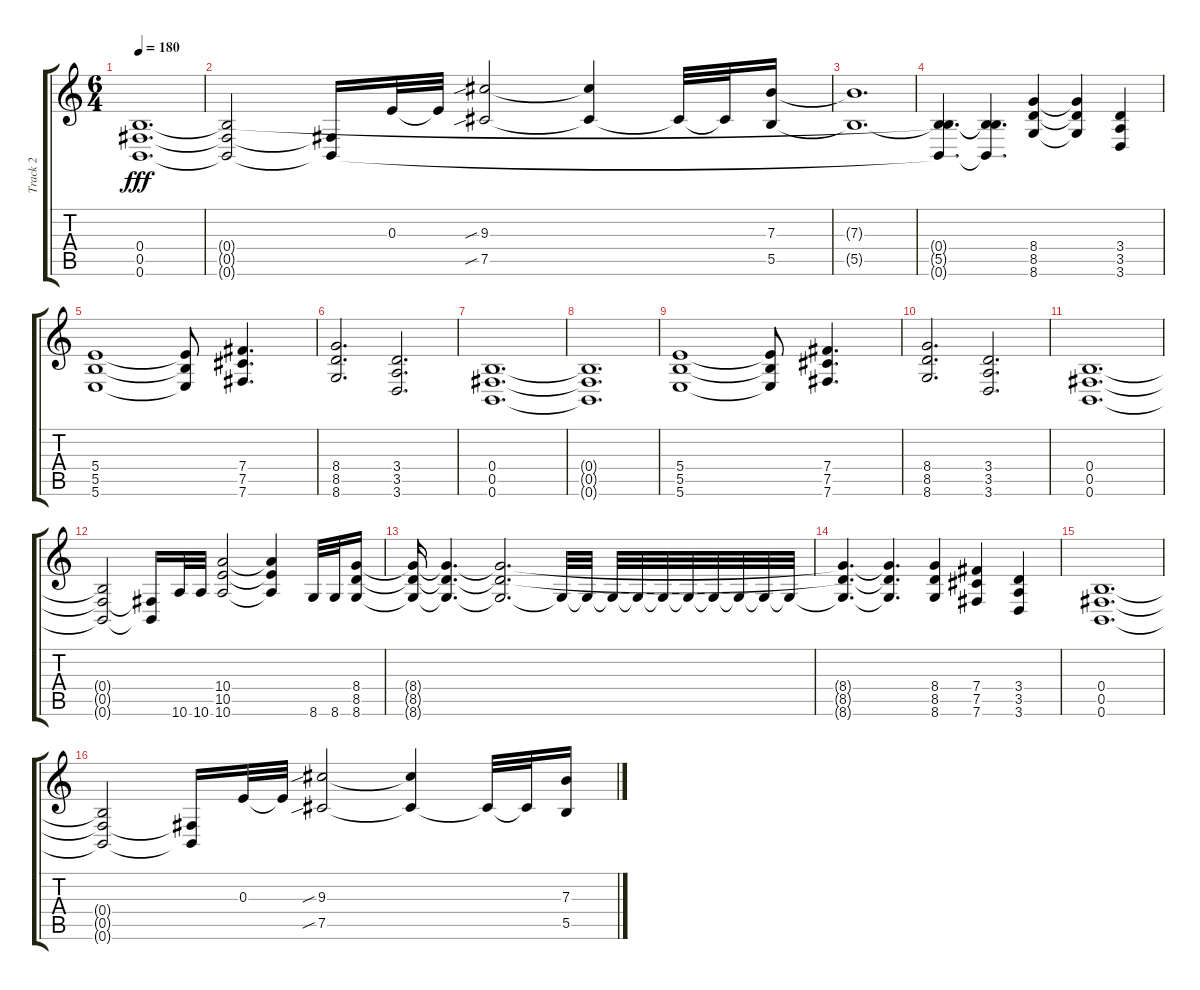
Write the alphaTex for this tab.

\track ("Track 2" "Track 2") {instrument distortionguitar}
\staff {score tabs}
\tuning (Db4 Ab3 E3 B2 Gb2 B1) {hide}
\ts (6 4)
\tempo 180
\clef g2
\ks c
(0.4 0.5 0.6).1{d dy fff} |
(0.4{t} 0.5{t} 0.6{t}).2 (0.5{t} 0.6{t}).16 0.3.32 0.3{t}.32 (9.3{sib} 7.5{sib}).2 (9.3{t} 7.5{t}).4 7.5{t}.32 7.5{t}.32 (7.3 5.5).16 |
(7.3{t} 5.5{t}).1{d} |
(0.4{t} 5.5{t} 0.6{t}).4{d} (0.4{t} 5.5{t} 0.6{t}).4{d} (8.4 8.5 8.6).4 (8.4{t} 8.5{t} 8.6{t}).4 (3.4 3.5 3.6).4 |
(5.4 5.5 5.6).1 (5.4{t} 5.5{t} 5.6{t}).8 (7.4 7.5 7.6).4{d} |
(8.4 8.5 8.6).2{d} (3.4 3.5 3.6).2{d} |
(0.4 0.5 0.6).1{d} |
(0.4{t} 0.5{t} 0.6{t}).1{d} |
(5.4 5.5 5.6).1 (5.4{t} 5.5{t} 5.6{t}).8 (7.4 7.5 7.6).4{d} |
(8.4 8.5 8.6).2{d} (3.4 3.5 3.6).2{d} |
(0.4 0.5 0.6).1{d} |
(0.4{t} 0.5{t} 0.6{t}).2 (0.5{t} 0.6{t}).16 10.6.32 10.6.32 (10.4 10.5 10.6).2 (10.4{t} 10.5{t} 10.6{t}).4 8.6.32 8.6.32 (8.4 8.5 8.6).16 |
(8.4{t} 8.5{t} 8.6{t}).16 (8.4{t} 8.5{t} 8.6{t}).4{d} (8.4{t} 8.5{t} 8.6{t}).2{d} 8.6{t}.32 8.6{t}.32 8.6{t}.32 8.6{t}.32 8.6{t}.32 8.6{t}.32 8.6{t}.32 8.6{t}.32 8.6{t}.32 8.6{t}.32 |
(8.4{t} 8.5{t} 8.6{t}).4{d} (8.4{t} 8.5{t} 8.6{t}).4{d} (8.4 8.5 8.6).4 (7.4 7.5 7.6).4 (3.4 3.5 3.6).4 |
(0.4 0.5 0.6).1{d} |
(0.4{t} 0.5{t} 0.6{t}).2 (0.5{t} 0.6{t}).16 0.3.32 0.3{t}.32 (9.3{sib} 7.5{sib}).2 (9.3{t} 7.5{t}).4 7.5{t}.32 7.5{t}.32 (7.3 5.5).16
